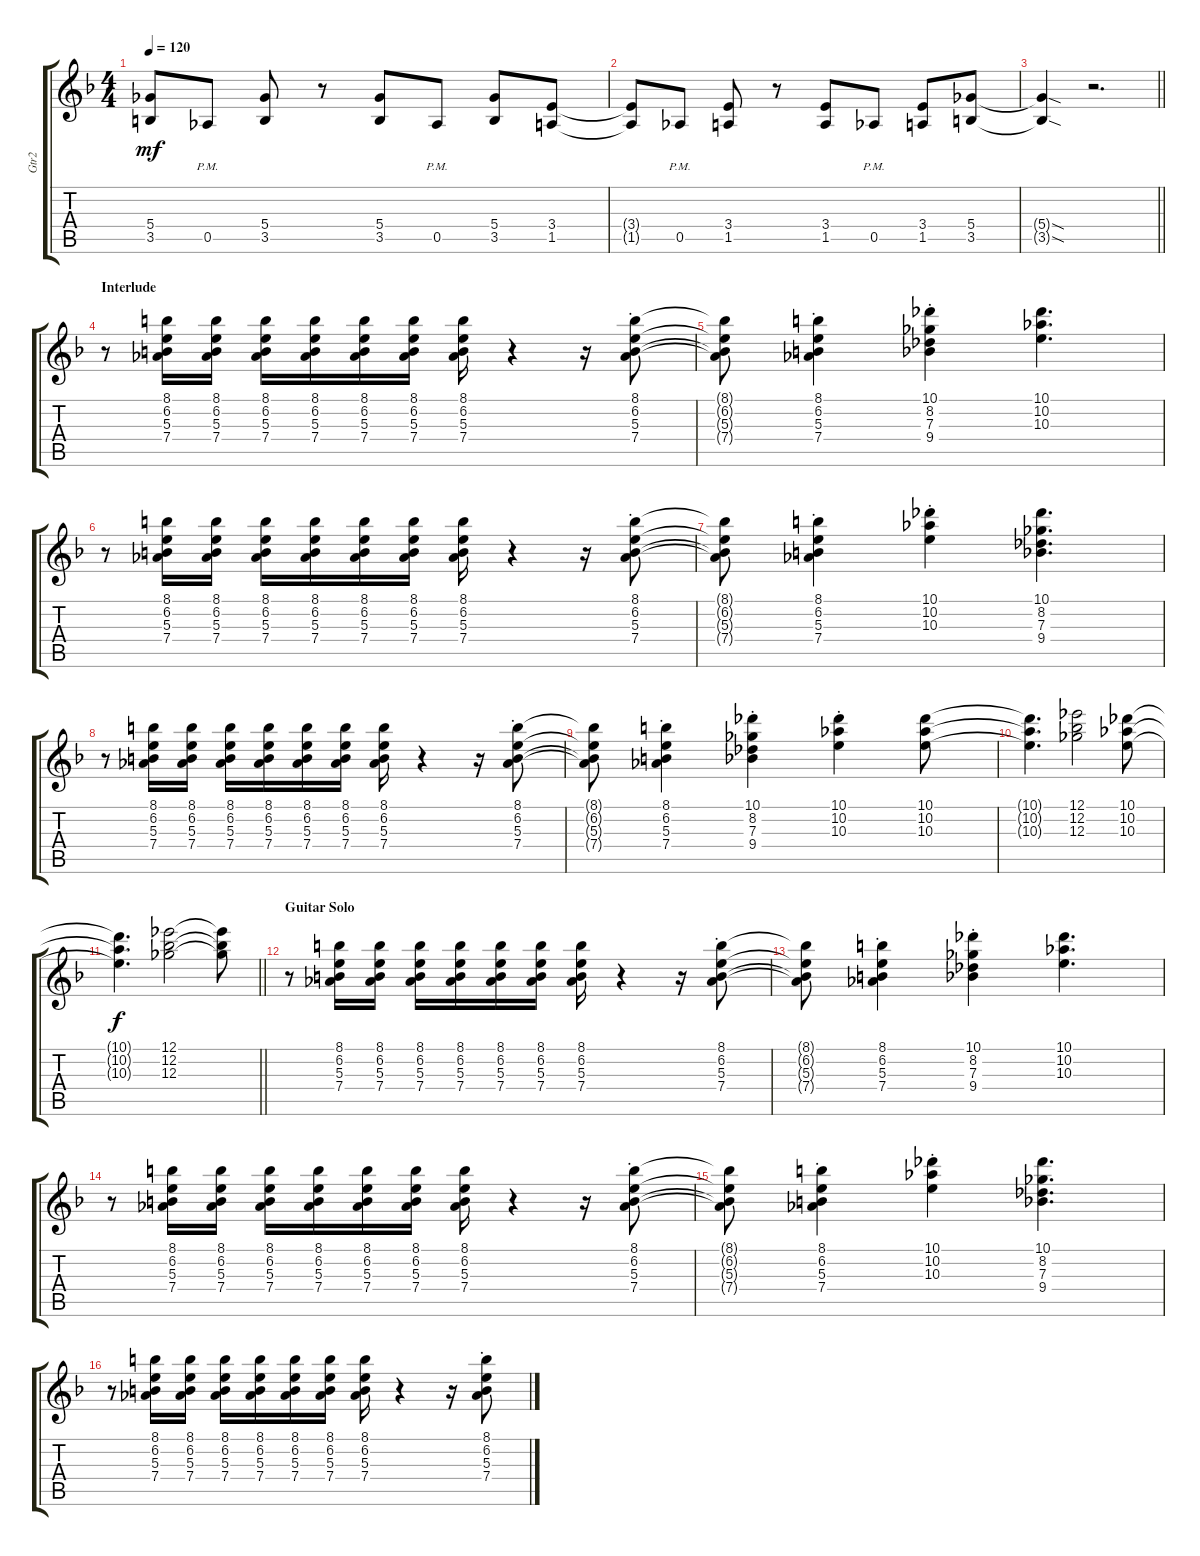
\track ("Gtr2" "Gtr2") {instrument distortionguitar}
\staff {score tabs}
\tuning (Eb4 Bb3 Gb3 Db3 Ab2 Eb2) {hide}
\ts (4 4)
\tempo 120
\clef g2
\ks f
(5.4{t} 3.5{t}).8{dy mf} 0.5{pm}.8 (5.4 3.5).8 r.8 (5.4 3.5).8 0.5{pm}.8 (5.4 3.5).8 (3.4 1.5).8 |
(3.4{t} 1.5{t}).8 0.5{pm}.8 (3.4 1.5).8 r.8 (3.4 1.5).8 0.5{pm}.8 (3.4 1.5).8 (5.4 3.5).8 |
\barLineRight lightlight
(5.4{sod t} 3.5{sod t}).4 r.2{d} |
\section ("" "Interlude")
r.8 (8.1 6.2 5.3 7.4).16 (8.1 6.2 5.3 7.4).16 (8.1 6.2 5.3 7.4).16 (8.1 6.2 5.3 7.4).16 (8.1 6.2 5.3 7.4).16 (8.1 6.2 5.3 7.4).16 (8.1 6.2 5.3 7.4).16 r.4 r.16 (8.1{st} 6.2{st} 5.3{st} 7.4{st}).8 |
(8.1{t} 6.2{t} 5.3{t} 7.4{t}).8 (8.1{st} 6.2{st} 5.3{st} 7.4{st}).4 (10.1{st} 8.2{st} 7.3{st} 9.4{st}).4 (10.1 10.2 10.3).4{d} |
r.8 (8.1 6.2 5.3 7.4).16 (8.1 6.2 5.3 7.4).16 (8.1 6.2 5.3 7.4).16 (8.1 6.2 5.3 7.4).16 (8.1 6.2 5.3 7.4).16 (8.1 6.2 5.3 7.4).16 (8.1 6.2 5.3 7.4).16 r.4 r.16 (8.1{st} 6.2{st} 5.3{st} 7.4{st}).8 |
(8.1{t} 6.2{t} 5.3{t} 7.4{t}).8 (8.1{st} 6.2{st} 5.3{st} 7.4{st}).4 (10.1{st} 10.2{st} 10.3{st}).4 (10.1 8.2 7.3 9.4).4{d} |
r.8 (8.1 6.2 5.3 7.4).16 (8.1 6.2 5.3 7.4).16 (8.1 6.2 5.3 7.4).16 (8.1 6.2 5.3 7.4).16 (8.1 6.2 5.3 7.4).16 (8.1 6.2 5.3 7.4).16 (8.1 6.2 5.3 7.4).16 r.4 r.16 (8.1{st} 6.2{st} 5.3{st} 7.4{st}).8 |
(8.1{t} 6.2{t} 5.3{t} 7.4{t}).8 (8.1{st} 6.2{st} 5.3{st} 7.4{st}).4 (10.1{st} 8.2{st} 7.3{st} 9.4{st}).4 (10.1{st} 10.2{st} 10.3{st}).4 (10.1 10.2 10.3).8 |
(10.1{t} 10.2{t} 10.3{t}).4{d} (12.1 12.2 12.3).2 (10.1 10.2 10.3).8 |
\barLineRight lightlight
(10.1{t} 10.2{t} 10.3{t}).4{d dy f} (12.1 12.2 12.3).2 (12.1{t} 12.2{t} 12.3{t}).8 |
\section ("" "Guitar Solo")
r.8 (8.1 6.2 5.3 7.4).16 (8.1 6.2 5.3 7.4).16 (8.1 6.2 5.3 7.4).16 (8.1 6.2 5.3 7.4).16 (8.1 6.2 5.3 7.4).16 (8.1 6.2 5.3 7.4).16 (8.1 6.2 5.3 7.4).16 r.4 r.16 (8.1{st} 6.2{st} 5.3{st} 7.4{st}).8 |
(8.1{t} 6.2{t} 5.3{t} 7.4{t}).8 (8.1{st} 6.2{st} 5.3{st} 7.4{st}).4 (10.1{st} 8.2{st} 7.3{st} 9.4{st}).4 (10.1 10.2 10.3).4{d} |
r.8 (8.1 6.2 5.3 7.4).16 (8.1 6.2 5.3 7.4).16 (8.1 6.2 5.3 7.4).16 (8.1 6.2 5.3 7.4).16 (8.1 6.2 5.3 7.4).16 (8.1 6.2 5.3 7.4).16 (8.1 6.2 5.3 7.4).16 r.4 r.16 (8.1{st} 6.2{st} 5.3{st} 7.4{st}).8 |
(8.1{t} 6.2{t} 5.3{t} 7.4{t}).8 (8.1{st} 6.2{st} 5.3{st} 7.4{st}).4 (10.1{st} 10.2{st} 10.3{st}).4 (10.1 8.2 7.3 9.4).4{d} |
r.8 (8.1 6.2 5.3 7.4).16 (8.1 6.2 5.3 7.4).16 (8.1 6.2 5.3 7.4).16 (8.1 6.2 5.3 7.4).16 (8.1 6.2 5.3 7.4).16 (8.1 6.2 5.3 7.4).16 (8.1 6.2 5.3 7.4).16 r.4 r.16 (8.1{st} 6.2{st} 5.3{st} 7.4{st}).8
